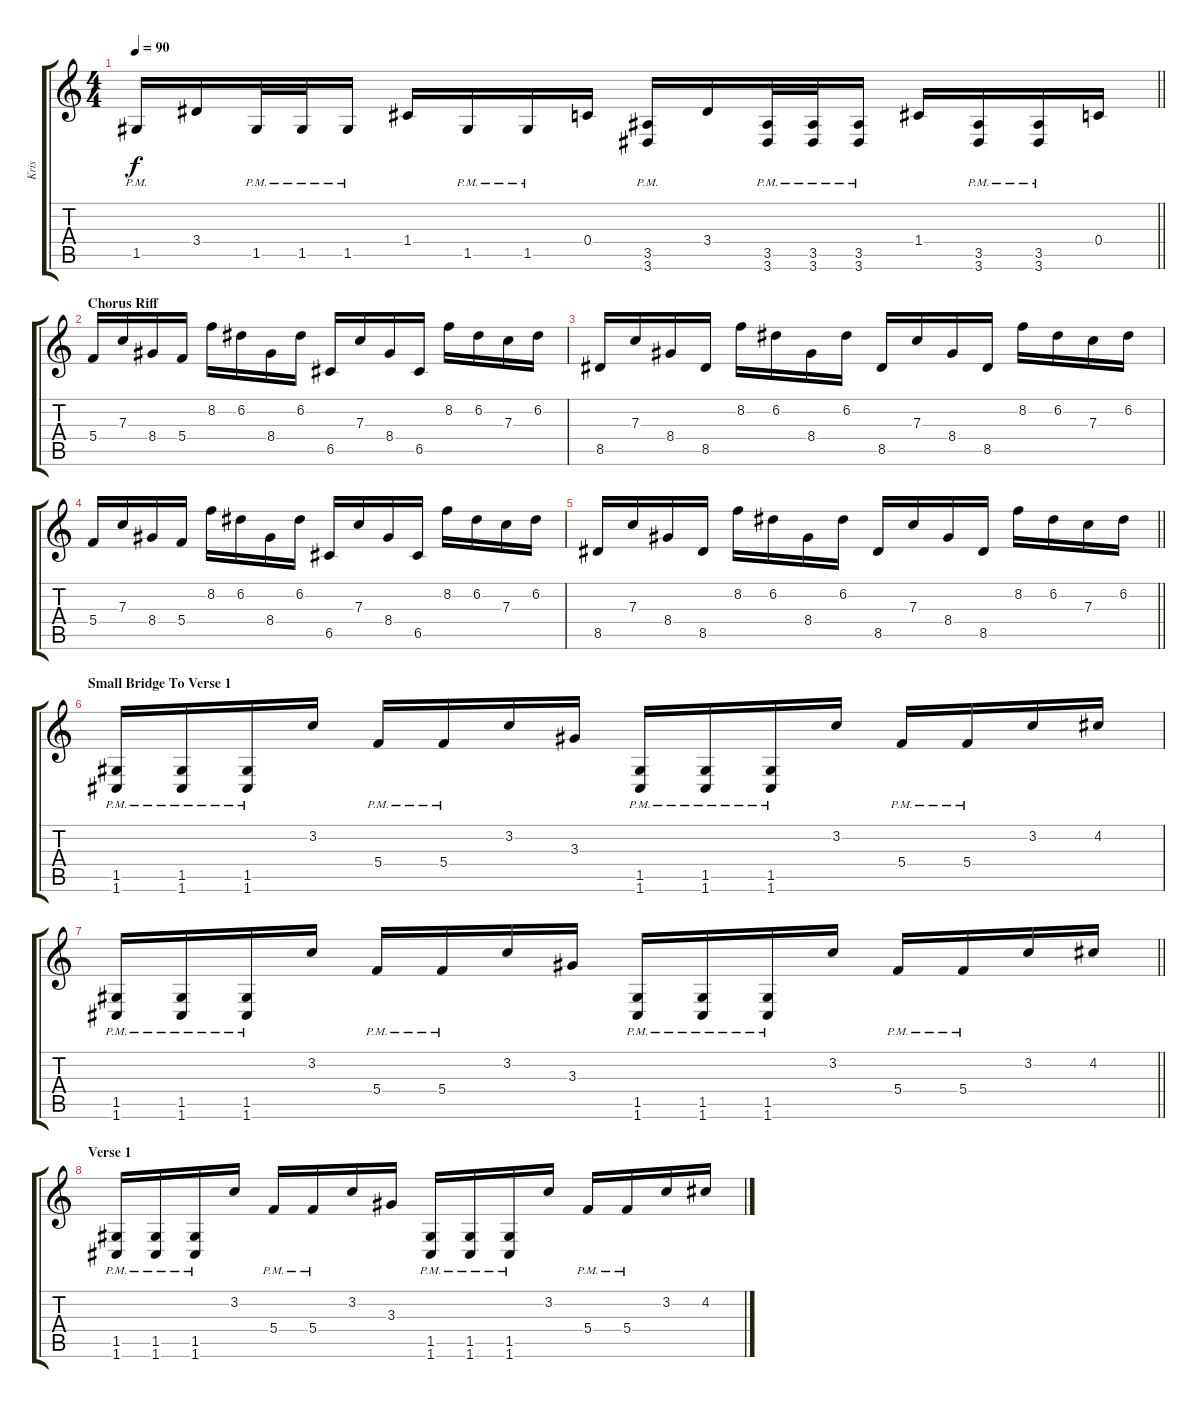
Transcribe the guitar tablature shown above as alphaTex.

\track ("Kris" "Kris") {instrument overdrivenguitar}
\staff {score tabs}
\tuning (D4 A3 F3 C3 G2 C2) {hide}
\ts (4 4)
\tempo 90
\clef g2
\barLineRight lightlight
\ks c
1.5{pm}.16{dy f} 3.4.16 1.5{pm}.32 1.5{pm}.32 1.5{pm}.16 1.4.16 1.5{pm}.16 1.5{pm}.16 0.4.16 (3.5{pm} 3.6{pm}).16 3.4.16 (3.5{pm} 3.6{pm}).32 (3.5{pm} 3.6{pm}).32 (3.5{pm} 3.6{pm}).16 1.4.16 (3.5{pm} 3.6{pm}).16 (3.5{pm} 3.6{pm}).16 0.4.16 |
\section ("" "Chorus Riff")
5.4.16 7.3.16 8.4.16 5.4.16 8.2.16 6.2.16 8.4.16 6.2.16 6.5.16 7.3.16 8.4.16 6.5.16 8.2.16 6.2.16 7.3.16 6.2.16 |
8.5.16 7.3.16 8.4.16 8.5.16 8.2.16 6.2.16 8.4.16 6.2.16 8.5.16 7.3.16 8.4.16 8.5.16 8.2.16 6.2.16 7.3.16 6.2.16 |
5.4.16 7.3.16 8.4.16 5.4.16 8.2.16 6.2.16 8.4.16 6.2.16 6.5.16 7.3.16 8.4.16 6.5.16 8.2.16 6.2.16 7.3.16 6.2.16 |
\barLineRight lightlight
8.5.16 7.3.16 8.4.16 8.5.16 8.2.16 6.2.16 8.4.16 6.2.16 8.5.16 7.3.16 8.4.16 8.5.16 8.2.16 6.2.16 7.3.16 6.2.16 |
\section ("" "Small Bridge To Verse 1")
(1.5{pm} 1.6{pm}).16 (1.5{pm} 1.6{pm}).16 (1.5{pm} 1.6{pm}).16 3.2.16 5.4{pm}.16 5.4{pm}.16 3.2.16 3.3.16 (1.5{pm} 1.6{pm}).16 (1.5{pm} 1.6{pm}).16 (1.5{pm} 1.6{pm}).16 3.2.16 5.4{pm}.16 5.4{pm}.16 3.2.16 4.2.16 |
\barLineRight lightlight
(1.5{pm} 1.6{pm}).16 (1.5{pm} 1.6{pm}).16 (1.5{pm} 1.6{pm}).16 3.2.16 5.4{pm}.16 5.4{pm}.16 3.2.16 3.3.16 (1.5{pm} 1.6{pm}).16 (1.5{pm} 1.6{pm}).16 (1.5{pm} 1.6{pm}).16 3.2.16 5.4{pm}.16 5.4{pm}.16 3.2.16 4.2.16 |
\section ("" "Verse 1")
(1.5{pm} 1.6{pm}).16 (1.5{pm} 1.6{pm}).16 (1.5{pm} 1.6{pm}).16 3.2.16 5.4{pm}.16 5.4{pm}.16 3.2.16 3.3.16 (1.5{pm} 1.6{pm}).16 (1.5{pm} 1.6{pm}).16 (1.5{pm} 1.6{pm}).16 3.2.16 5.4{pm}.16 5.4{pm}.16 3.2.16 4.2.16
